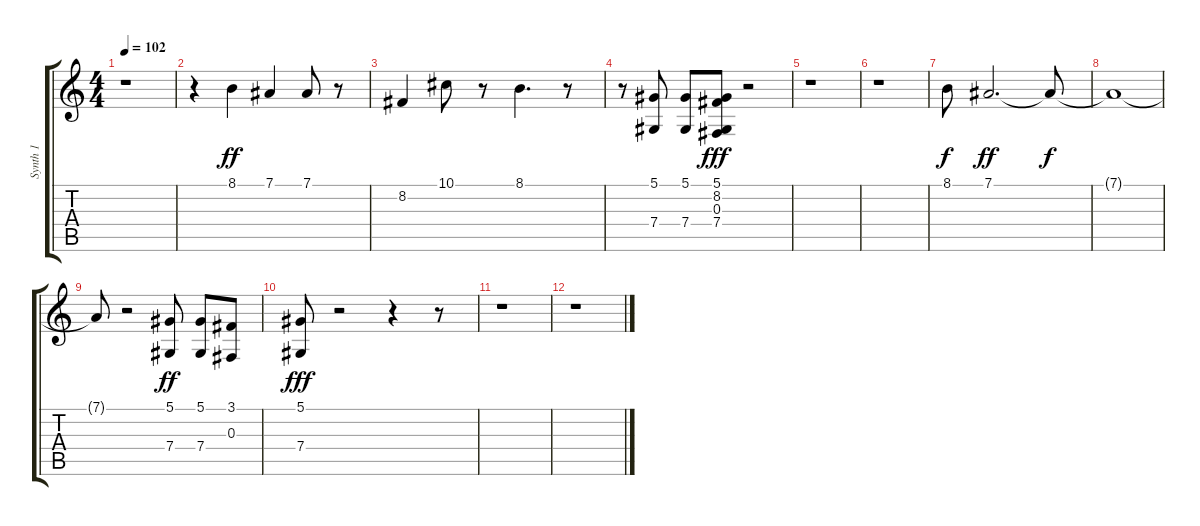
\track ("Synth 1" "Synth 1") {instrument pad3polysynth}
\staff {score tabs}
\tuning (Eb4 Bb3 Gb3 Db3 Ab2 Eb2) {hide}
\ts (4 4)
\tempo 102
\clef g2
\ks c
r.1{dy fff} |
r.4 8.1.4{dy ff} 7.1.4 7.1.8 r.8 |
8.2.4 10.1.8 r.8 8.1.4{d} r.8 |
r.8 (5.1 7.4).8 (5.1 7.4).8 (5.1 8.2 0.3 7.4).8{dy fff} r.2 |
r.1 |
r.1 |
8.1.8{dy f} 7.1.2{d dy ff} 7.1{t}.8{dy f} |
7.1{t}.1 |
7.1{t}.8 r.2 (5.1 7.4).8{dy ff} (5.1 7.4).8 (3.1 0.3).8 |
(5.1 7.4).8{dy fff} r.2 r.4 r.8 |
r.1 |
r.1
